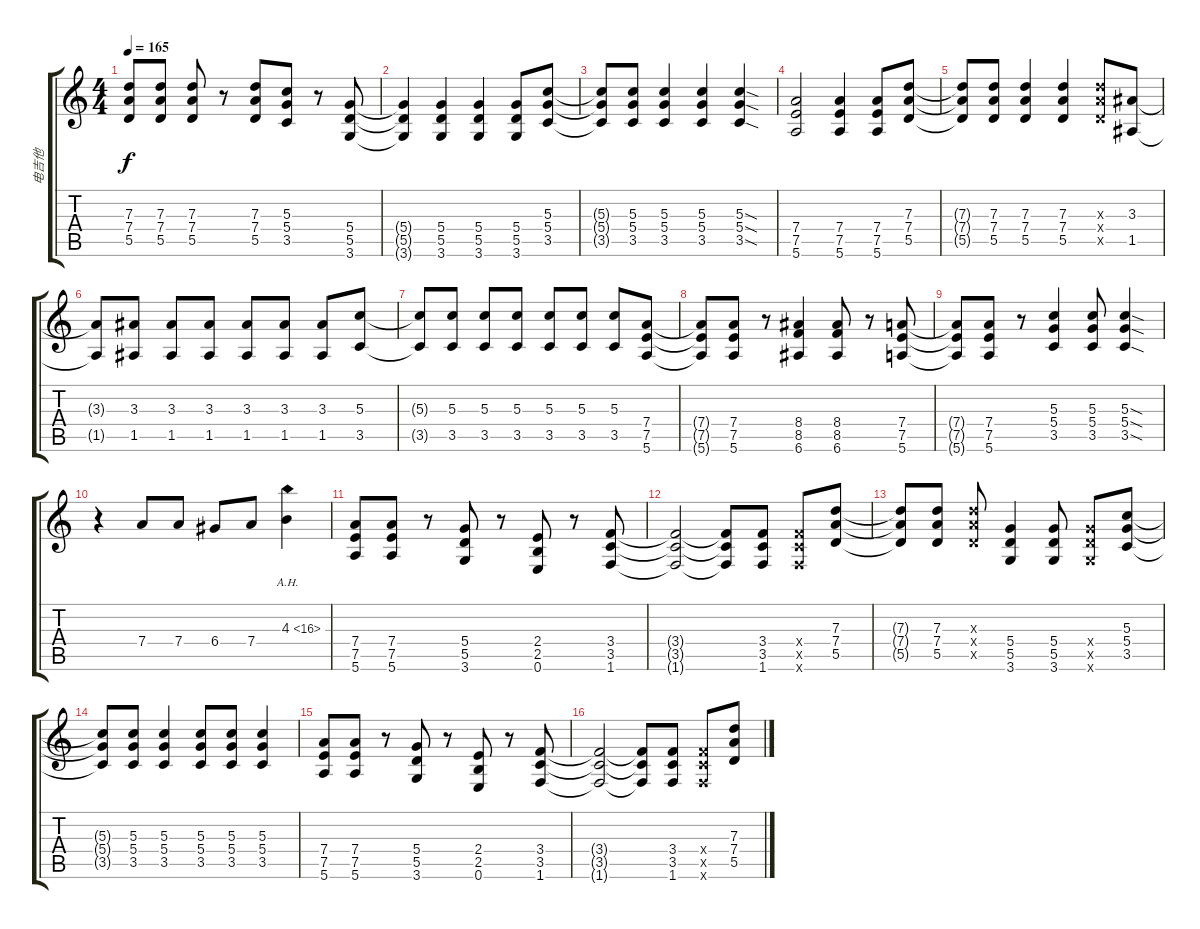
\track ("电吉他" "电吉他") {instrument distortionguitar}
\staff {score tabs}
\tuning (E4 B3 G3 D3 A2 E2) {hide}
\ts (4 4)
\tempo 165
\clef g2
\ks c
(7.3{t} 7.4{t} 5.5{t}).8{dy f} (7.3 7.4 5.5).8 (7.3 7.4 5.5).8 r.8 (7.3 7.4 5.5).8 (5.3 5.4 3.5).8 r.8 (5.4 5.5 3.6).8 |
(5.4{t} 5.5{t} 3.6{t}).4 (5.4 5.5 3.6).4 (5.4 5.5 3.6).4 (5.4 5.5 3.6).8 (5.3 5.4 3.5).8 |
(5.3{t} 5.4{t} 3.5{t}).8 (5.3 5.4 3.5).8 (5.3 5.4 3.5).4 (5.3 5.4 3.5).4 (5.3{sod} 5.4{sod} 3.5{sod}).4 |
(7.4 7.5 5.6).2 (7.4 7.5 5.6).4 (7.4 7.5 5.6).8 (7.3 7.4 5.5).8 |
(7.3{t} 7.4{t} 5.5{t}).8 (7.3 7.4 5.5).8 (7.3 7.4 5.5).4 (7.3 7.4 5.5).4 (7.3{x} 7.4{x} 5.5{x}).8 (3.3 1.5).8 |
(3.3{t} 1.5{t}).8 (3.3 1.5).8 (3.3 1.5).8 (3.3 1.5).8 (3.3 1.5).8 (3.3 1.5).8 (3.3 1.5).8 (5.3 3.5).8 |
(5.3{t} 3.5{t}).8 (5.3 3.5).8 (5.3 3.5).8 (5.3 3.5).8 (5.3 3.5).8 (5.3 3.5).8 (5.3 3.5).8 (7.4 7.5 5.6).8 |
(7.4{t} 7.5{t} 5.6{t}).8 (7.4 7.5 5.6).8 r.8 (8.4 8.5 6.6).4 (8.4 8.5 6.6).8 r.8 (7.4 7.5 5.6).8 |
(7.4{t} 7.5{t} 5.6{t}).8 (7.4 7.5 5.6).8 r.8 (5.3 5.4 3.5).4 (5.3 5.4 3.5).8 (5.3{sod} 5.4{sod} 3.5{sod}).4 |
r.4 7.4.8 7.4.8 6.4.8 7.4.8 4.3{ah 12}.4 |
(7.4 7.5 5.6).8 (7.4 7.5 5.6).8 r.8 (5.4 5.5 3.6).8 r.8 (2.4 2.5 0.6).8 r.8 (3.4 3.5 1.6).8 |
(3.4{t} 3.5{t} 1.6{t}).2 (3.4{t} 3.5{t} 1.6{t}).8 (3.4 3.5 1.6).8 (3.4{x} 3.5{x} 1.6{x}).8 (7.3 7.4 5.5).8 |
(7.3{t} 7.4{t} 5.5{t}).8 (7.3 7.4 5.5).8 (7.3{x} 7.4{x} 5.5{x}).8 (5.4 5.5 3.6).4 (5.4 5.5 3.6).8 (5.4{x} 5.5{x} 3.6{x}).8 (5.3 5.4 3.5).8 |
(5.3{t} 5.4{t} 3.5{t}).8 (5.3 5.4 3.5).8 (5.3 5.4 3.5).4 (5.3 5.4 3.5).8 (5.3 5.4 3.5).8 (5.3 5.4 3.5).4 |
(7.4 7.5 5.6).8 (7.4 7.5 5.6).8 r.8 (5.4 5.5 3.6).8 r.8 (2.4 2.5 0.6).8 r.8 (3.4 3.5 1.6).8 |
(3.4{t} 3.5{t} 1.6{t}).2 (3.4{t} 3.5{t} 1.6{t}).8 (3.4 3.5 1.6).8 (3.4{x} 3.5{x} 1.6{x}).8 (7.3 7.4 5.5).8
